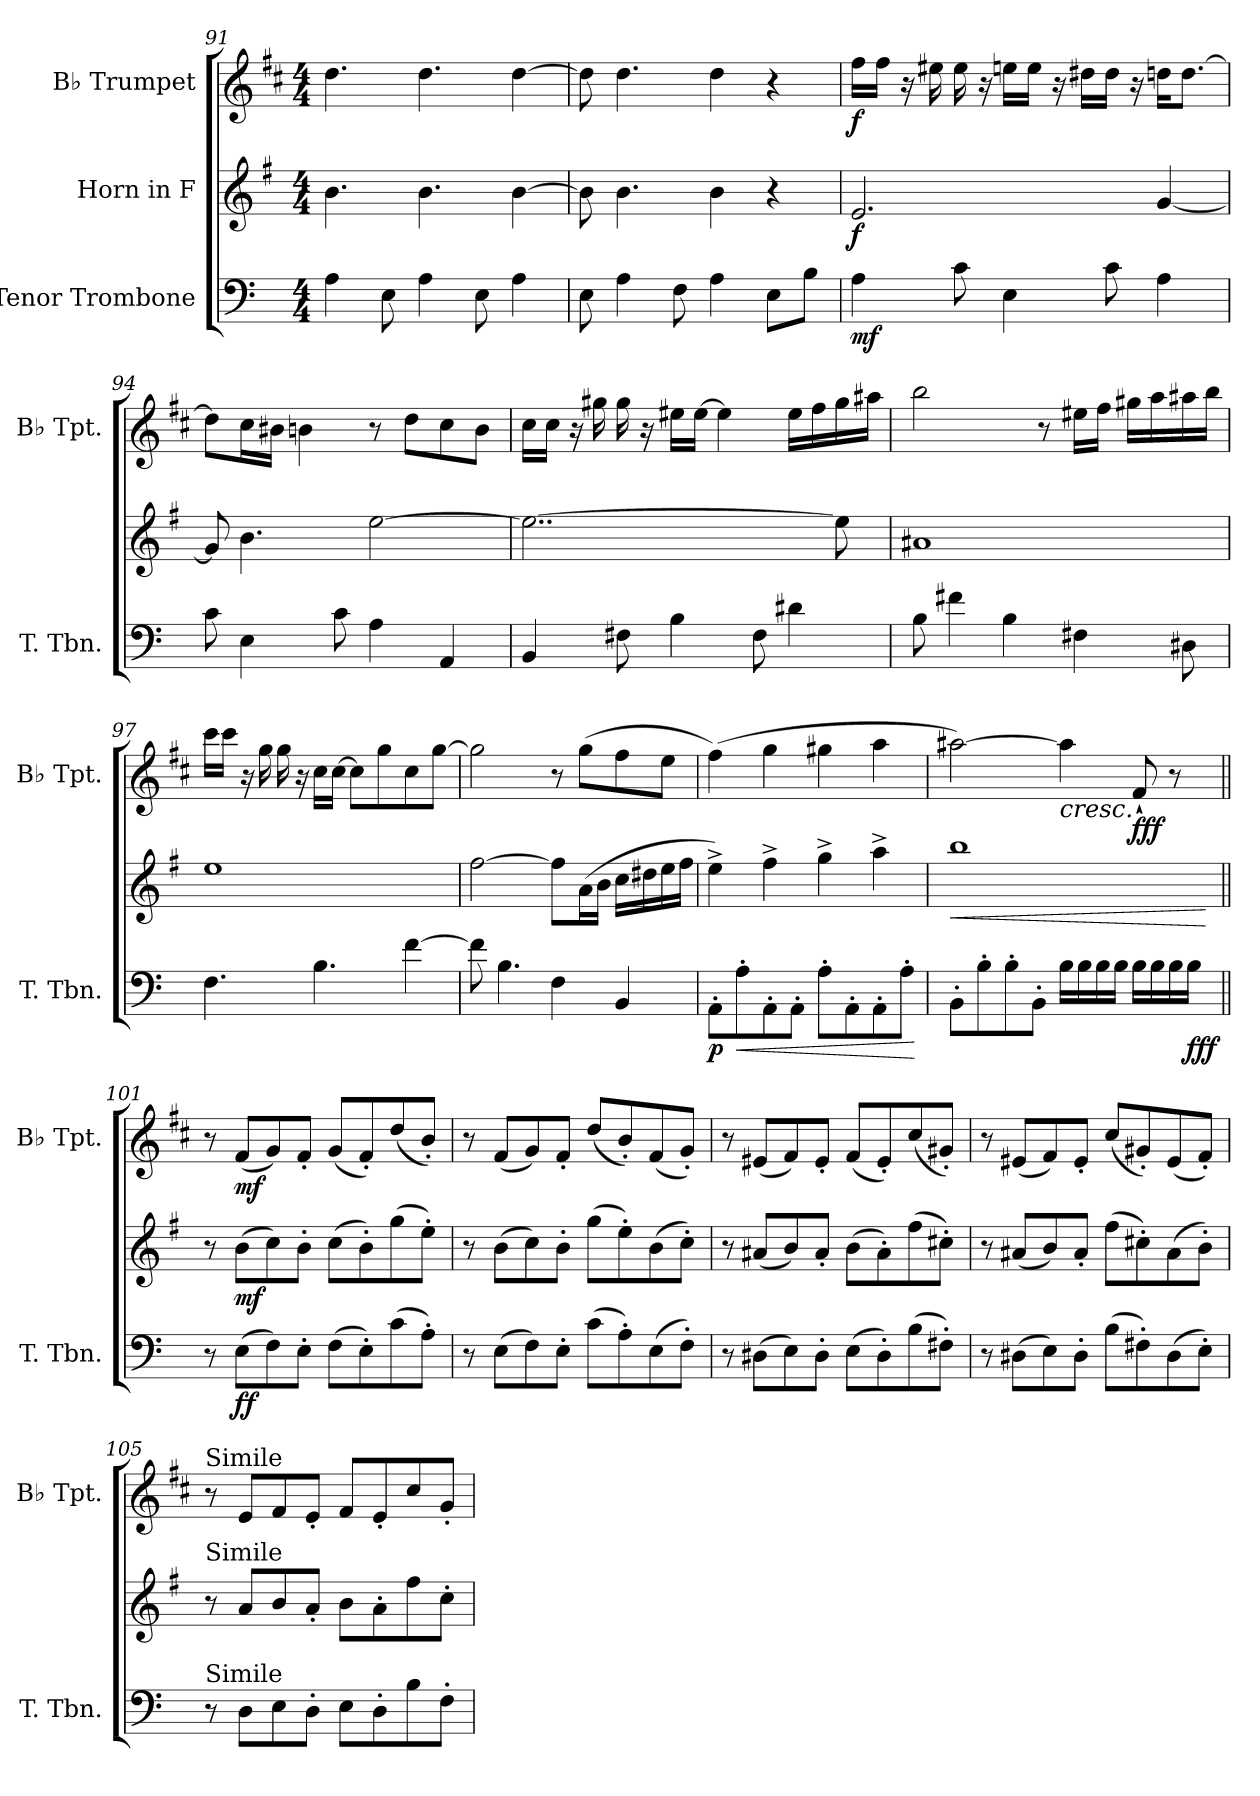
**kern	**dynam	**kern	**dynam	**kern	**dynam
*part3	*part3	*part2	*part2	*part1	*part1
*staff3	*staff3	*staff2	*staff2	*staff1	*staff1
*I"Tenor Trombone	*	*I"Horn in F	*	*I"B♭ Trumpet	*
*I'T. Tbn.	*	*	*	*I'B♭ Tpt.	*
*clefF4	*	*clefG2	*	*clefG2	*
*	*	*ITrd4c7	*	*ITrd1c2	*
*k[]	*	*k[]	*	*k[]	*
*M4/4	*	*M4/4	*	*M4/4	*
=91	=91	=91	=91	=91	=91
4A\	.	4.e\	.	4.cc\	.
8E\	.	.	.	.	.
4A\	.	4.e\	.	4.cc\	.
8E\	.	.	.	.	.
4A\	.	[4e\	.	[4cc\	.
=92	=92	=92	=92	=92	=92
8E\	.	8e\]	.	8cc\]	.
4A\	.	4.e\	.	4.cc\	.
8F\	.	.	.	.	.
4A\	.	4e\	.	4cc\	.
8E\L	.	4r	.	4r	.
8B\J	.	.	.	.	.
!!LO:LB:g=z
=93	=93	=93	=93	=93	=93
!	!LO:DY:b	!	!LO:DY:b	!	!LO:DY:b
4A\	mf	2.A/	f	16ee\LL	f
.	.	.	.	16ee\JJ	.
.	.	.	.	16r	.
.	.	.	.	16dd#X\	.
8c\	.	.	.	16dd#\	.
.	.	.	.	16r	.
4E\	.	.	.	16ddn\LL	.
.	.	.	.	16dd\JJ	.
.	.	.	.	16r	.
.	.	.	.	16cc#X\LL	.
8c\	.	.	.	16cc#\JJ	.
.	.	.	.	16r	.
4A\	.	[4c/	.	16ccn\KL	.
.	.	.	.	[8.cc\J	.
=94	=94	=94	=94	=94	=94
8c\	.	8c/]	.	8cc\L]	.
4E\	.	4.e\	.	16b\L	.
.	.	.	.	16a#X\JJ	.
.	.	.	.	4an\	.
8c\	.	.	.	.	.
4A\	.	[2a\	.	8r	.
.	.	.	.	8cc\L	.
4AA/	.	.	.	8b\	.
.	.	.	.	8a\J	.
!!LO:LB:g=z
=95	=95	=95	=95	=95	=95
4BB/	.	2..a\_	.	16b\LL	.
.	.	.	.	16b\JJ	.
.	.	.	.	16r	.
.	.	.	.	16ff#X\	.
8F#X\	.	.	.	16ff#\	.
.	.	.	.	16r	.
4B\	.	.	.	16dd#X\LL	.
.	.	.	.	[16dd#\JJ	.
.	.	.	.	4dd#\]	.
8F#\	.	.	.	.	.
4d#X\	.	.	.	16dd#\LL	.
.	.	.	.	16ee\	.
.	.	8a\]	.	16ff#\	.
.	.	.	.	16gg#X\JJ	.
=96	=96	=96	=96	=96	=96
8B\	.	1d#X	.	2aa\	.
4f#X\	.	.	.	.	.
4B\	.	.	.	.	.
.	.	.	.	8r	.
4F#X\	.	.	.	16dd#X\LL	.
.	.	.	.	16ee\JJ	.
.	.	.	.	16ff#X\LL	.
.	.	.	.	16gg\	.
8D#X\	.	.	.	16gg#X\	.
.	.	.	.	16aa\JJ	.
=97	=97	=97	=97	=97	=97
4.F\	.	1a	.	16bb\LL	.
.	.	.	.	16bb\JJ	.
.	.	.	.	16r	.
.	.	.	.	16ff\	.
.	.	.	.	16ff\	.
.	.	.	.	16r	.
4.B\	.	.	.	16b\LL	.
.	.	.	.	[16b\JJ	.
.	.	.	.	8b\L]	.
.	.	.	.	8ff\	.
[4f\	.	.	.	8b\	.
.	.	.	.	[8ff\J	.
!!LO:LB:g=z
=98	=98	=98	=98	=98	=98
8f\]	.	[2b\	.	2ff\]	.
4.B\	.	.	.	.	.
4F\	.	8b\L]	.	8r	.
.	.	(16d\L	.	(8ff\L	.
.	.	16e\JJ	.	.	.
4BB/	.	16f\LL	.	8ee\	.
.	.	16g#X\	.	.	.
.	.	16a\	.	8dd\J	.
.	.	16b\JJ	.	.	.
=99	=99	=99	=99	=99	=99
!	!LO:DY:b	!	!	!	!
8AA'\L	p	4a^\)	.	(4ee\)	.
!	!LO:HP:b	!	!	!	!
8A'\	<	.	.	.	.
8AA'\	.	4b^\	.	4ff\	.
8AA'\J	.	.	.	.	.
8A'\L	.	4cc^\	.	4ff#X\	.
8AA'\	.	.	.	.	.
8AA'\	.	4dd^\	.	4gg\	.
8A'\J	.	.	.	.	.
.	[	.	.	.	.
=100	=100	=100	=100	=100	=100
!	!	!	!LO:HP:b	!	!
8BB'\L	.	1ee	<	[2gg#X\)	.
8B'\	.	.	.	.	.
8B'\	.	.	.	.	.
8BB'\J	.	.	.	.	.
!	!	!	!	!	!LO:HP:b
16B\LL	.	.	.	4gg#\]	<
16B\	.	.	.	.	.
16B\	.	.	.	.	.
16B\JJ	.	.	.	.	.
!	!	!	!	!	!LO:DY:b
16B\LL	.	.	.	8e`/	fff
16B\	.	.	.	.	.
16B\	.	.	.	8r	.
!	!LO:DY:b	!	!	!	!
16B\JJ	fff	.	.	.	.
.	.	.	[	.	[
!!LO:PB:g=z
=101||	=101||	=101||	=101||	=101||	=101||
8r	.	8r	.	8r	.
!	!LO:DY:b	!	!LO:DY:b	!	!LO:DY:b
(8E\L	ff	(8e\L	mf	(8e/L	mf
8F\)	.	8f\)	.	8f/)	.
8E'\J	.	8e'\J	.	8e'/J	.
(8F\L	.	(8f\L	.	(8f/L	.
8E'\)	.	8e'\)	.	8e'/)	.
(8c\	.	(8cc\	.	(8cc/	.
8A'\J)	.	8a'\J)	.	8a'/J)	.
=102	=102	=102	=102	=102	=102
8r	.	8r	.	8r	.
(8E\L	.	(8e\L	.	(8e/L	.
8F\)	.	8f\)	.	8f/)	.
8E'\J	.	8e'\J	.	8e'/J	.
(8c\L	.	(8cc\L	.	(8cc/L	.
8A'\)	.	8a'\)	.	8a'/)	.
(8E\	.	(8e\	.	(8e/	.
8F'\J)	.	8f'\J)	.	8f'/J)	.
=103	=103	=103	=103	=103	=103
8r	.	8r	.	8r	.
(8D#X\L	.	(8d#X/L	.	(8d#X/L	.
8E\)	.	8e/)	.	8e/)	.
8D#'\J	.	8d#'/J	.	8d#'/J	.
(8E\L	.	(8e\L	.	(8e/L	.
8D#'\)	.	8d#'\)	.	8d#'/)	.
(8B\	.	(8b\	.	(8b/	.
8F#X'\J)	.	8f#X'\J)	.	8f#X'/J)	.
=104	=104	=104	=104	=104	=104
8r	.	8r	.	8r	.
(8D#X\L	.	(8d#X/L	.	(8d#X/L	.
8E\)	.	8e/)	.	8e/)	.
8D#'\J	.	8d#'/J	.	8d#'/J	.
(8B\L	.	(8b\L	.	(8b/L	.
8F#X'\)	.	8f#X'\)	.	8f#X'/)	.
(8D#\	.	(8d#\	.	(8d#/	.
8E'\J)	.	8e'\J)	.	8e'/J)	.
!!LO:LB:g=z
=105	=105	=105	=105	=105	=105
!	!	!	!	!LO:TX:a:t=Simile	!
!	!	!LO:TX:a:t=Simile	!	!	!
!LO:TX:a:t=Simile	!	!	!	!	!
8r	.	8r	.	8r	.
8D\L	.	8d/L	.	8d/L	.
8E\	.	8e/	.	8e/	.
8D'\J	.	8d'/J	.	8d'/J	.
8E\L	.	8e\L	.	8e/L	.
8D'\	.	8d'\	.	8d'/	.
8B\	.	8b\	.	8b/	.
8F'\J	.	8f'\J	.	8f'/J	.
=	=	=	=	=	=
*-	*-	*-	*-	*-	*-
